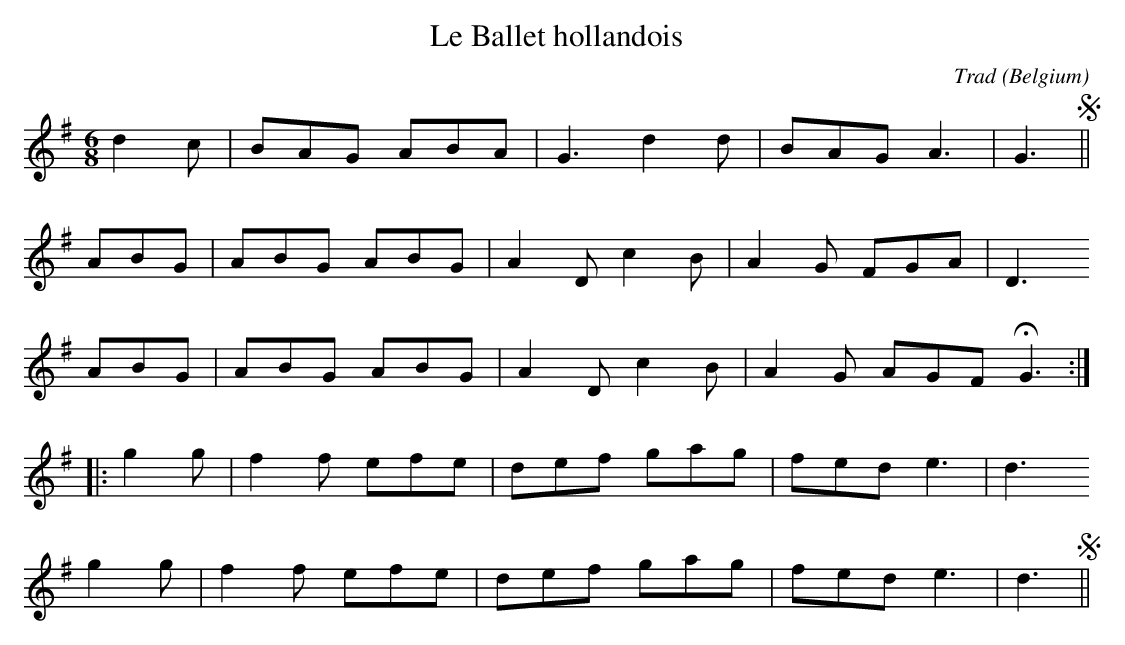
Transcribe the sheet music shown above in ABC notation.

X:1
T:Le Ballet hollandois
C:Trad
O:Belgium
M:6/8
L:1/8
K:Gmaj
d2c|BAG ABA|G3 d2d|BAG A3|G3!segno!||
ABG|ABG ABG|A2D c2B|A2G FGA|D3
ABG|ABG ABG|A2D c2B|A2G AGF !fermata!G3:|
|:g2g|f2f efe|def gag|fed e3|d3
g2g|f2f efe|def gag|fed e3|d3 !segno!||
